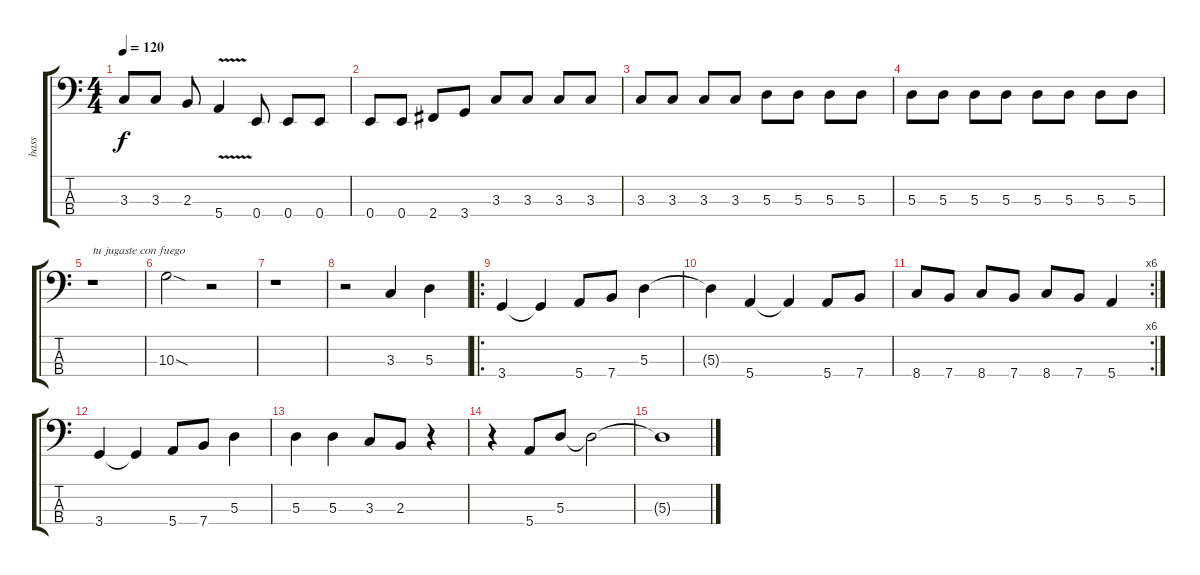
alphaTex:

\track ("bass" "bass") {instrument electricbassfinger}
\staff {score tabs}
\tuning (G2 D2 A1 E1) {hide}
\ts (4 4)
\tempo 120
\clef f4
\ks c
3.3.8{dy f} 3.3.8 2.3.8 5.4{v}.4 0.4.8 0.4.8 0.4.8 |
0.4.8 0.4.8 2.4.8 3.4.8 3.3.8 3.3.8 3.3.8 3.3.8 |
3.3.8 3.3.8 3.3.8 3.3.8 5.3.8 5.3.8 5.3.8 5.3.8 |
5.3.8 5.3.8 5.3.8 5.3.8 5.3.8 5.3.8 5.3.8 5.3.8 |
r.1{txt "tu jugaste con fuego"} |
10.3{sod}.2 r.2 |
r.1 |
r.2 3.3.4 5.3.4 |
\ro
3.4.4 3.4{t}.4 5.4.8 7.4.8 5.3.4 |
5.3{t}.4 5.4.4 5.4{t}.4 5.4.8 7.4.8 |
\rc 6
8.4.8 7.4.8 8.4.8 7.4.8 8.4.8 7.4.8 5.4.4 |
3.4.4 3.4{t}.4 5.4.8 7.4.8 5.3.4 |
5.3.4 5.3.4 3.3.8 2.3.8 r.4 |
r.4 5.4.8 5.3.8 5.3{t}.2 |
5.3{t}.1
